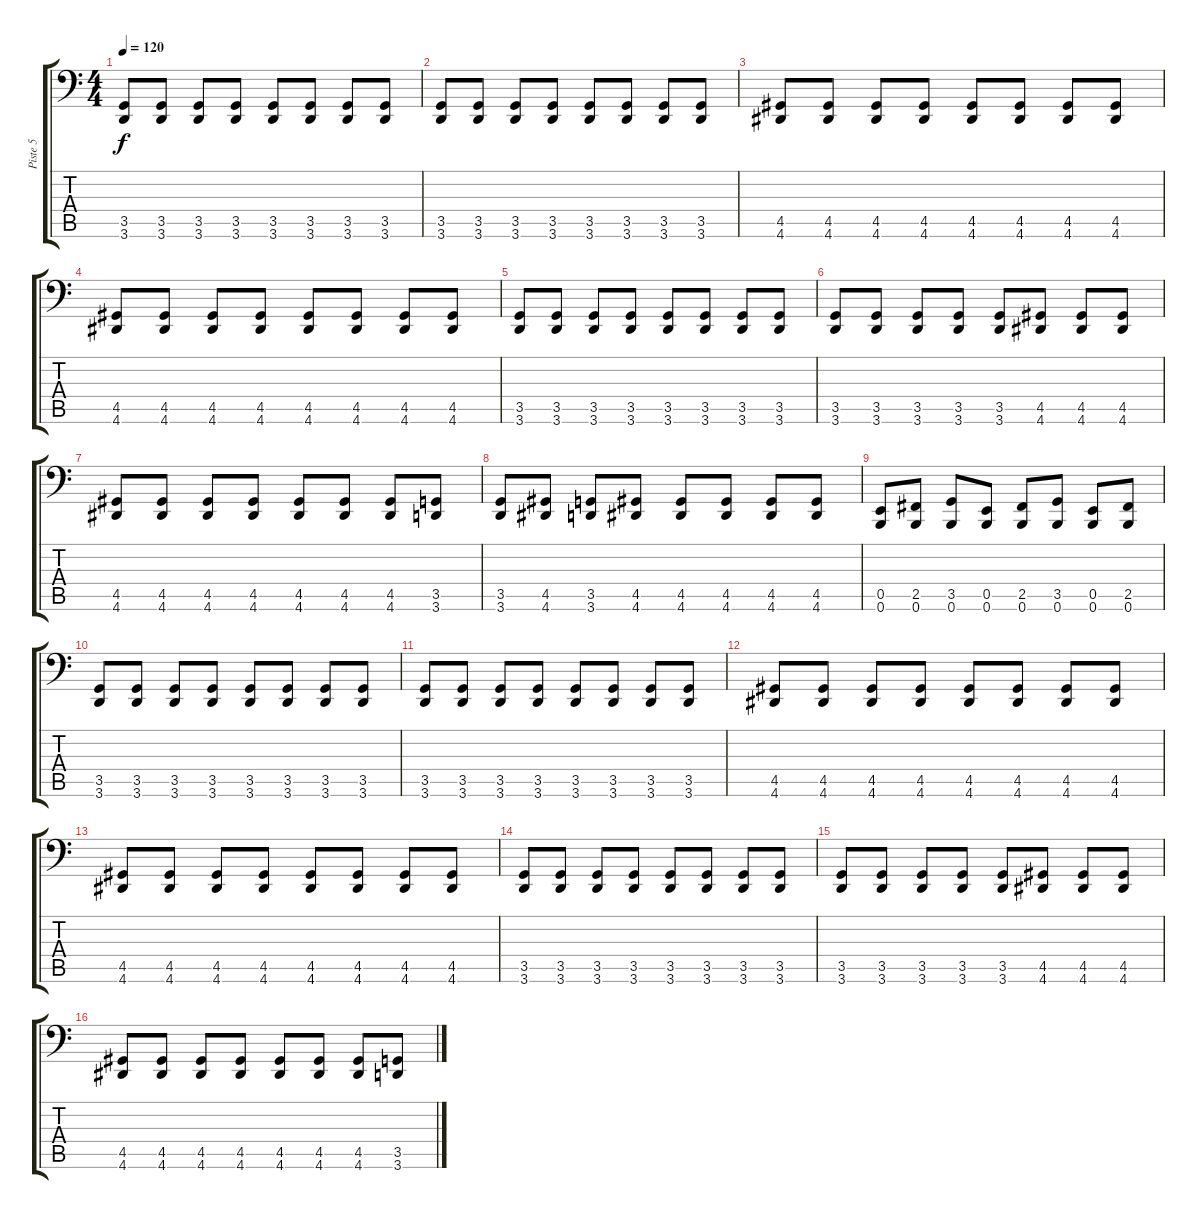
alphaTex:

\track ("Piste 5" "Piste 5") {instrument electricbasspick}
\staff {score tabs}
\tuning (C3 G2 D2 A1 E1 B0) {hide}
\ts (4 4)
\tempo 120
\clef f4
\ks c
(3.5 3.6).8{dy f instrument electricbasspick} (3.5 3.6).8 (3.5 3.6).8 (3.5 3.6).8 (3.5 3.6).8 (3.5 3.6).8 (3.5 3.6).8 (3.5 3.6).8 |
(3.5 3.6).8 (3.5 3.6).8 (3.5 3.6).8 (3.5 3.6).8 (3.5 3.6).8 (3.5 3.6).8 (3.5 3.6).8 (3.5 3.6).8 |
(4.5 4.6).8 (4.5 4.6).8 (4.5 4.6).8 (4.5 4.6).8 (4.5 4.6).8 (4.5 4.6).8 (4.5 4.6).8 (4.5 4.6).8 |
(4.5 4.6).8 (4.5 4.6).8 (4.5 4.6).8 (4.5 4.6).8 (4.5 4.6).8 (4.5 4.6).8 (4.5 4.6).8 (4.5 4.6).8 |
(3.5 3.6).8 (3.5 3.6).8 (3.5 3.6).8 (3.5 3.6).8 (3.5 3.6).8 (3.5 3.6).8 (3.5 3.6).8 (3.5 3.6).8 |
(3.5 3.6).8 (3.5 3.6).8 (3.5 3.6).8 (3.5 3.6).8 (3.5 3.6).8 (4.5 4.6).8 (4.5 4.6).8 (4.5 4.6).8 |
(4.5 4.6).8 (4.5 4.6).8 (4.5 4.6).8 (4.5 4.6).8 (4.5 4.6).8 (4.5 4.6).8 (4.5 4.6).8 (3.5 3.6).8 |
(3.5 3.6).8 (4.5 4.6).8 (3.5 3.6).8 (4.5 4.6).8 (4.5 4.6).8 (4.5 4.6).8 (4.5 4.6).8 (4.5 4.6).8 |
(0.5 0.6).8 (2.5 0.6).8 (3.5 0.6).8 (0.5 0.6).8 (2.5 0.6).8 (3.5 0.6).8 (0.5 0.6).8 (2.5 0.6).8 |
(3.5 3.6).8 (3.5 3.6).8 (3.5 3.6).8 (3.5 3.6).8 (3.5 3.6).8 (3.5 3.6).8 (3.5 3.6).8 (3.5 3.6).8 |
(3.5 3.6).8 (3.5 3.6).8 (3.5 3.6).8 (3.5 3.6).8 (3.5 3.6).8 (3.5 3.6).8 (3.5 3.6).8 (3.5 3.6).8 |
(4.5 4.6).8 (4.5 4.6).8 (4.5 4.6).8 (4.5 4.6).8 (4.5 4.6).8 (4.5 4.6).8 (4.5 4.6).8 (4.5 4.6).8 |
(4.5 4.6).8 (4.5 4.6).8 (4.5 4.6).8 (4.5 4.6).8 (4.5 4.6).8 (4.5 4.6).8 (4.5 4.6).8 (4.5 4.6).8 |
(3.5 3.6).8 (3.5 3.6).8 (3.5 3.6).8 (3.5 3.6).8 (3.5 3.6).8 (3.5 3.6).8 (3.5 3.6).8 (3.5 3.6).8 |
(3.5 3.6).8 (3.5 3.6).8 (3.5 3.6).8 (3.5 3.6).8 (3.5 3.6).8 (4.5 4.6).8 (4.5 4.6).8 (4.5 4.6).8 |
(4.5 4.6).8 (4.5 4.6).8 (4.5 4.6).8 (4.5 4.6).8 (4.5 4.6).8 (4.5 4.6).8 (4.5 4.6).8 (3.5 3.6).8
